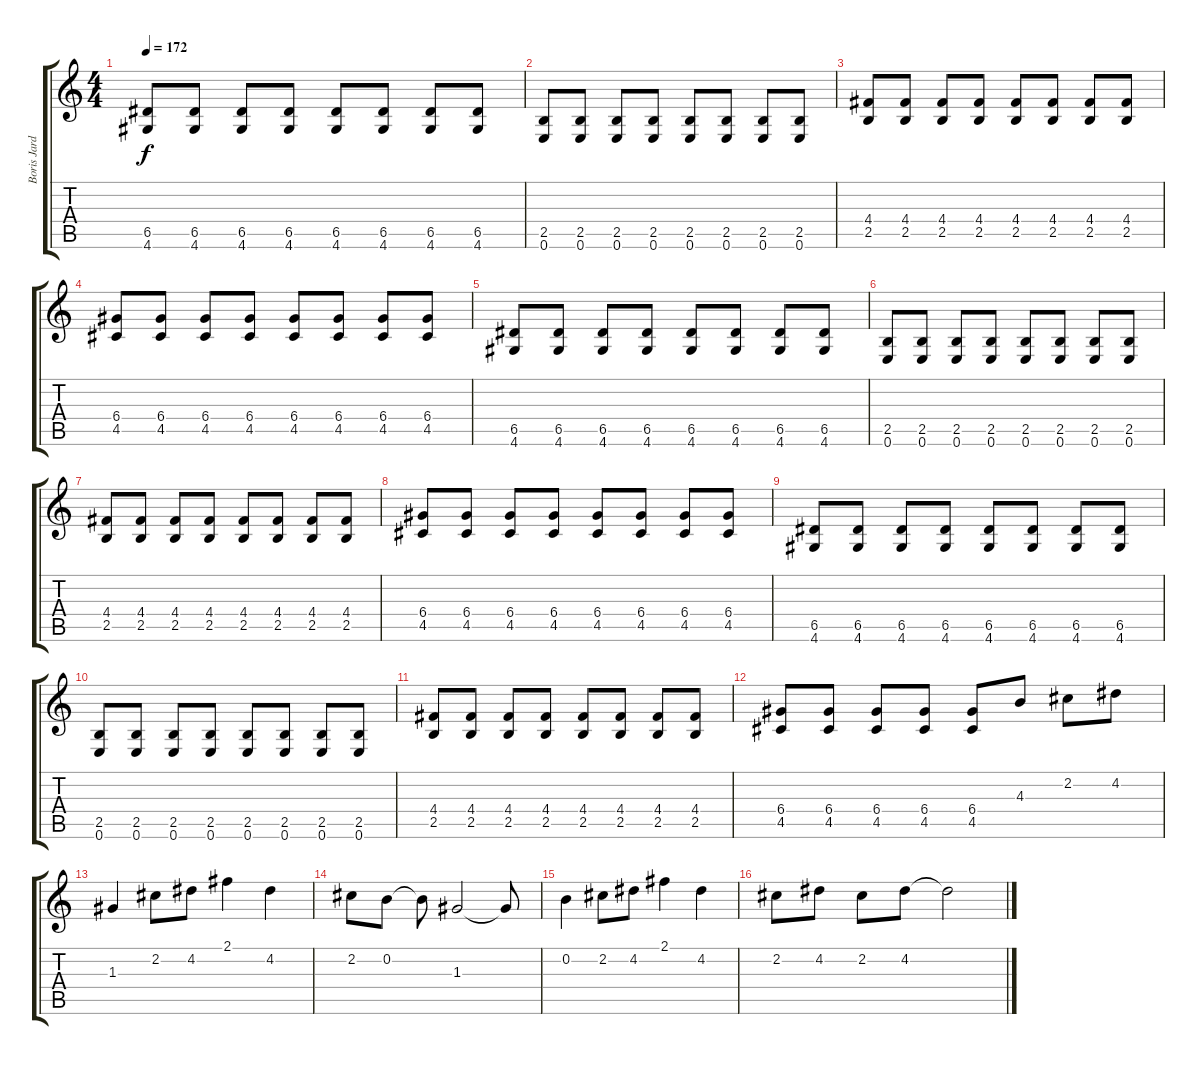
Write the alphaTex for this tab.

\track ("Boris Jardel" "Boris Jard") {instrument distortionguitar}
\staff {score tabs}
\tuning (E4 B3 G3 D3 A2 E2) {hide}
\ts (4 4)
\tempo 172
\clef g2
\ks c
(6.5 4.6).8{dy f} (6.5 4.6).8 (6.5 4.6).8 (6.5 4.6).8 (6.5 4.6).8 (6.5 4.6).8 (6.5 4.6).8 (6.5 4.6).8 |
(2.5 0.6).8 (2.5 0.6).8 (2.5 0.6).8 (2.5 0.6).8 (2.5 0.6).8 (2.5 0.6).8 (2.5 0.6).8 (2.5 0.6).8 |
(4.4 2.5).8 (4.4 2.5).8 (4.4 2.5).8 (4.4 2.5).8 (4.4 2.5).8 (4.4 2.5).8 (4.4 2.5).8 (4.4 2.5).8 |
(6.4 4.5).8 (6.4 4.5).8 (6.4 4.5).8 (6.4 4.5).8 (6.4 4.5).8 (6.4 4.5).8 (6.4 4.5).8 (6.4 4.5).8 |
(6.5 4.6).8 (6.5 4.6).8 (6.5 4.6).8 (6.5 4.6).8 (6.5 4.6).8 (6.5 4.6).8 (6.5 4.6).8 (6.5 4.6).8 |
(2.5 0.6).8 (2.5 0.6).8 (2.5 0.6).8 (2.5 0.6).8 (2.5 0.6).8 (2.5 0.6).8 (2.5 0.6).8 (2.5 0.6).8 |
(4.4 2.5).8 (4.4 2.5).8 (4.4 2.5).8 (4.4 2.5).8 (4.4 2.5).8 (4.4 2.5).8 (4.4 2.5).8 (4.4 2.5).8 |
(6.4 4.5).8 (6.4 4.5).8 (6.4 4.5).8 (6.4 4.5).8 (6.4 4.5).8 (6.4 4.5).8 (6.4 4.5).8 (6.4 4.5).8 |
(6.5 4.6).8 (6.5 4.6).8 (6.5 4.6).8 (6.5 4.6).8 (6.5 4.6).8 (6.5 4.6).8 (6.5 4.6).8 (6.5 4.6).8 |
(2.5 0.6).8 (2.5 0.6).8 (2.5 0.6).8 (2.5 0.6).8 (2.5 0.6).8 (2.5 0.6).8 (2.5 0.6).8 (2.5 0.6).8 |
(4.4 2.5).8 (4.4 2.5).8 (4.4 2.5).8 (4.4 2.5).8 (4.4 2.5).8 (4.4 2.5).8 (4.4 2.5).8 (4.4 2.5).8 |
(6.4 4.5).8 (6.4 4.5).8 (6.4 4.5).8 (6.4 4.5).8 (6.4 4.5).8 4.3.8 2.2.8 4.2.8 |
1.3.4 2.2.8 4.2.8 2.1.4 4.2.4 |
2.2.8 0.2.8 0.2{t}.8 1.3.2 1.3{t}.8 |
0.2.4 2.2.8 4.2.8 2.1.4 4.2.4 |
2.2.8 4.2.8 2.2.8 4.2.8 4.2{t}.2
